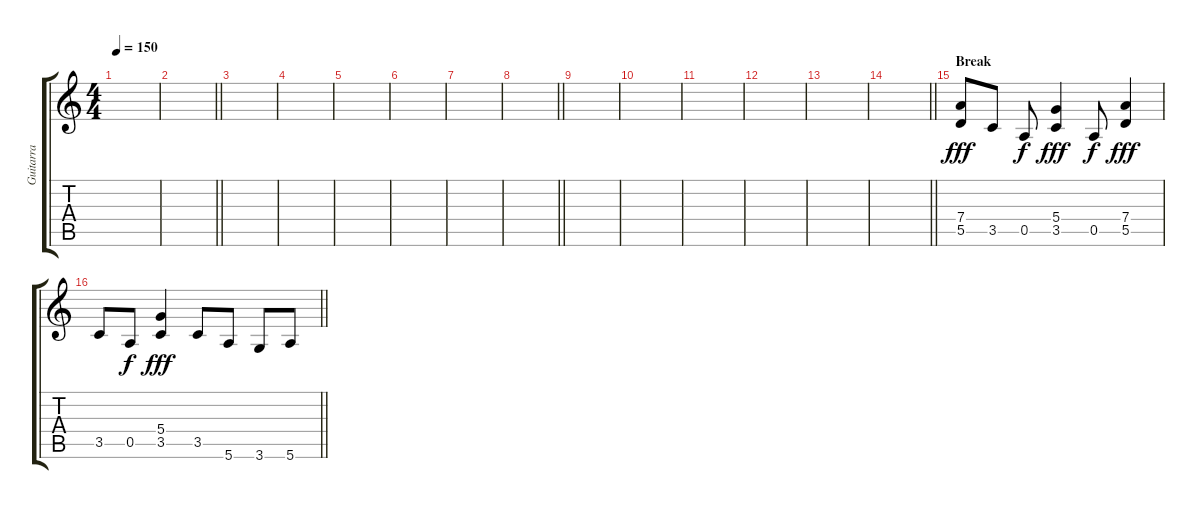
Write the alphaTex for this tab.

\track ("Guitarra" "Guitarra") {instrument distortionguitar}
\staff {score tabs}
\tuning (E4 B3 G3 D3 A2 E2) {hide}
\ts (4 4)
\tempo 150
\clef g2
\ks c
|
\barLineRight lightlight
|
|
|
|
|
|
\barLineRight lightlight
|
|
|
|
|
|
\barLineRight lightlight
|
\section ("" "Break")
(7.4 5.5).8{dy fff} 3.5.8 0.5.8{dy f} (5.4 3.5).4{dy fff} 0.5.8{dy f} (7.4 5.5).4{dy fff} |
\barLineRight lightlight
3.5.8 0.5.8{dy f} (5.4 3.5).4{dy fff} 3.5.8 5.6.8 3.6.8 5.6.8
